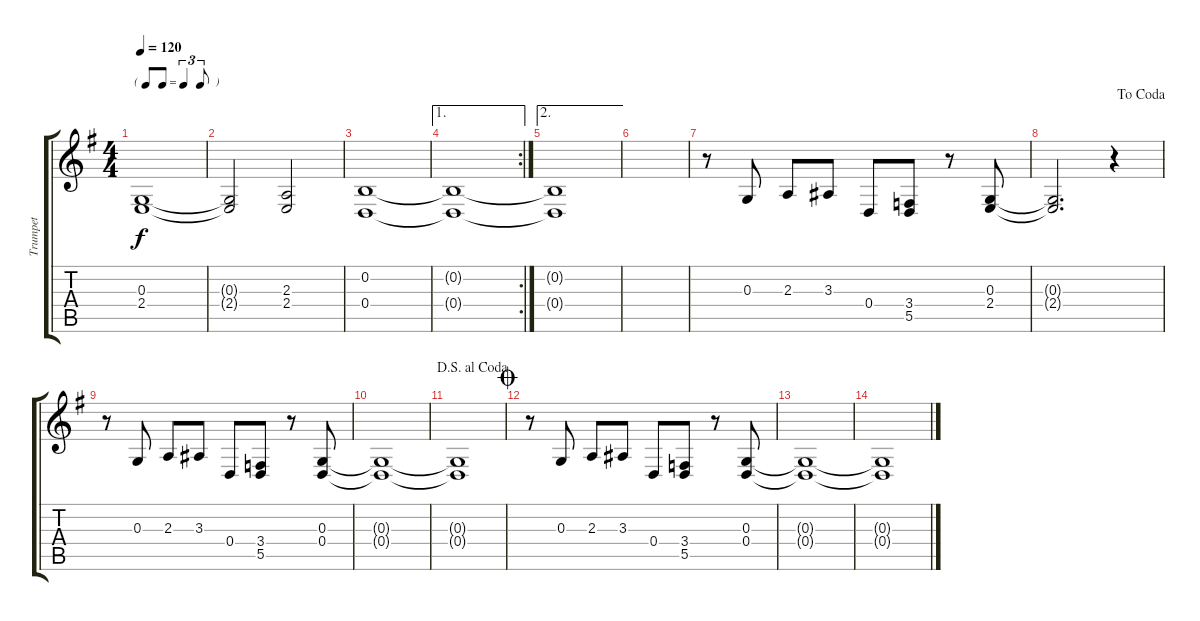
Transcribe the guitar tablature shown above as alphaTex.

\track ("Trumpet" "Trumpet") {instrument trumpet}
\staff {score tabs}
\tuning (E4 B3 G3 D3 A2 E2) {hide}
\ts (4 4)
\tf triplet8th
\tempo 120
\clef g2
\ks g
(0.3 2.4).1{dy f} |
(0.3{t} 2.4{t}).2 (2.3 2.4).2 |
(0.2 0.4).1 |
\ae 1
\rc 2
(0.2{t} 0.4{t}).1 |
\ae 2
(0.2{t} 0.4{t}).1 |
|
r.8 0.3.8 2.3.8 3.3.8 0.4.8 (3.4 5.5).8 r.8 (0.3 2.4).8 |
\jump dacoda
(0.3{t} 2.4{t}).2{d} r.4 |
r.8 0.3.8 2.3.8 3.3.8 0.4.8 (3.4 5.5).8 r.8 (0.3 0.4).8 |
(0.3{t} 0.4{t}).1 |
\jump dalsegnoalcoda
(0.3{t} 0.4{t}).1 |
\jump coda
r.8 0.3.8 2.3.8 3.3.8 0.4.8 (3.4 5.5).8 r.8 (0.3 0.4).8 |
(0.3{t} 0.4{t}).1 |
(0.3{t} 0.4{t}).1
